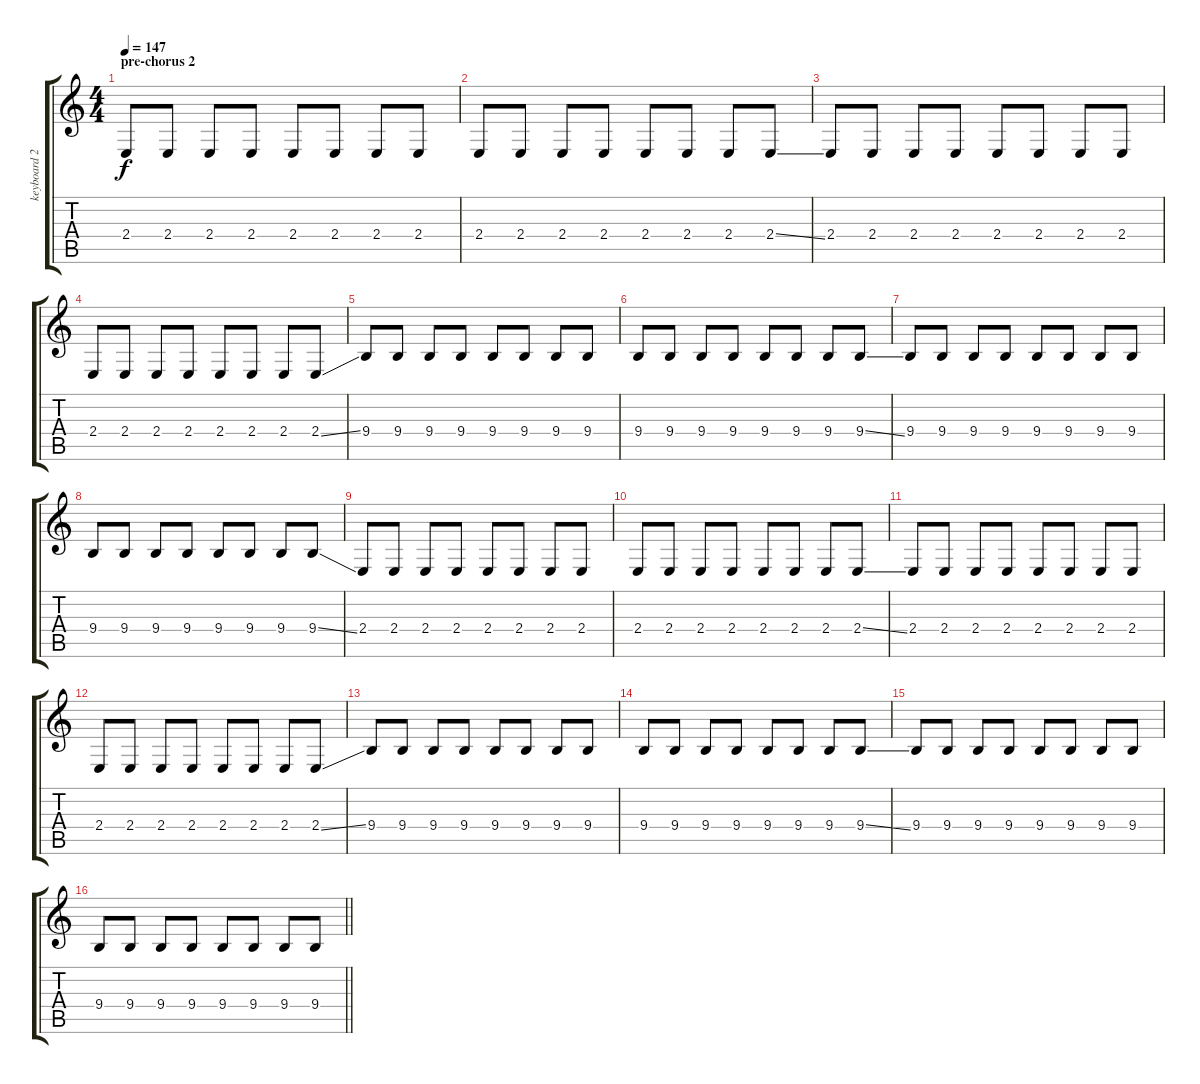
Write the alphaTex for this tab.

\track ("keyboard 2" "keyboard 2") {instrument fx8scifi}
\staff {score tabs}
\tuning (E4 B3 G3 D3 A2 E2) {hide}
\ts (4 4)
\section ("" "pre-chorus 2")
\tempo 147
\clef g2
\ks c
2.4.8{dy f} 2.4.8 2.4.8 2.4.8 2.4.8 2.4.8 2.4.8 2.4.8 |
2.4.8 2.4.8 2.4.8 2.4.8 2.4.8 2.4.8 2.4.8 2.4{ss}.8 |
2.4.8 2.4.8 2.4.8 2.4.8 2.4.8 2.4.8 2.4.8 2.4.8 |
2.4.8 2.4.8 2.4.8 2.4.8 2.4.8 2.4.8 2.4.8 2.4{ss}.8 |
9.4.8 9.4.8 9.4.8 9.4.8 9.4.8 9.4.8 9.4.8 9.4.8 |
9.4.8 9.4.8 9.4.8 9.4.8 9.4.8 9.4.8 9.4.8 9.4{ss}.8 |
9.4.8 9.4.8 9.4.8 9.4.8 9.4.8 9.4.8 9.4.8 9.4.8 |
9.4.8 9.4.8 9.4.8 9.4.8 9.4.8 9.4.8 9.4.8 9.4{ss}.8 |
2.4.8 2.4.8 2.4.8 2.4.8 2.4.8 2.4.8 2.4.8 2.4.8 |
2.4.8 2.4.8 2.4.8 2.4.8 2.4.8 2.4.8 2.4.8 2.4{ss}.8 |
2.4.8 2.4.8 2.4.8 2.4.8 2.4.8 2.4.8 2.4.8 2.4.8 |
2.4.8 2.4.8 2.4.8 2.4.8 2.4.8 2.4.8 2.4.8 2.4{ss}.8 |
9.4.8 9.4.8 9.4.8 9.4.8 9.4.8 9.4.8 9.4.8 9.4.8 |
9.4.8 9.4.8 9.4.8 9.4.8 9.4.8 9.4.8 9.4.8 9.4{ss}.8 |
9.4.8 9.4.8 9.4.8 9.4.8 9.4.8 9.4.8 9.4.8 9.4.8 |
\barLineRight lightlight
9.4.8 9.4.8 9.4.8 9.4.8 9.4.8 9.4.8 9.4.8 9.4{ss}.8
